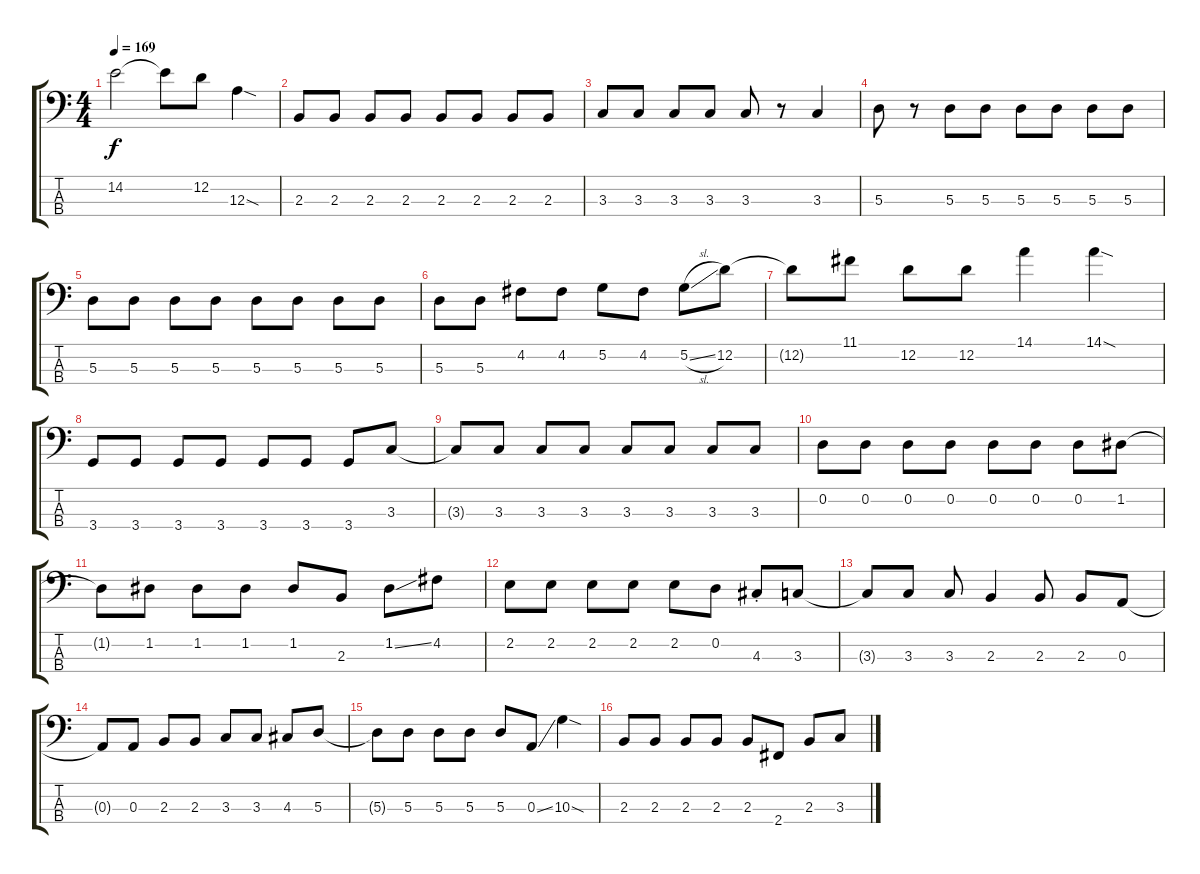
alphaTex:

\track "" {instrument electricbassfinger}
\staff {score tabs}
\tuning (G2 D2 A1 E1) {hide}
\ts (4 4)
\tempo 169
\clef f4
\ks c
14.2.2{dy f} 14.2{t}.8 12.2.8 12.3{sod}.4 |
2.3.8 2.3.8 2.3.8 2.3.8 2.3.8 2.3.8 2.3.8 2.3.8 |
3.3.8 3.3.8 3.3.8 3.3.8 3.3.8 r.8 3.3.4 |
5.3.8 r.8 5.3.8 5.3.8 5.3.8 5.3.8 5.3.8 5.3.8 |
5.3.8 5.3.8 5.3.8 5.3.8 5.3.8 5.3.8 5.3.8 5.3.8 |
5.3.8 5.3.8 4.2.8 4.2.8 5.2.8 4.2.8 5.2{sl}.8 12.2.8 |
12.2{t}.8 11.1.8 12.2.8 12.2.8 14.1.4 14.1{sod}.4 |
3.4.8 3.4.8 3.4.8 3.4.8 3.4.8 3.4.8 3.4.8 3.3.8 |
3.3{t}.8 3.3.8 3.3.8 3.3.8 3.3.8 3.3.8 3.3.8 3.3.8 |
0.2.8 0.2.8 0.2.8 0.2.8 0.2.8 0.2.8 0.2.8 1.2.8 |
1.2{t}.8 1.2.8 1.2.8 1.2.8 1.2.8 2.3.8 1.2{ss}.8 4.2.8 |
2.2.8 2.2.8 2.2.8 2.2.8 2.2.8 0.2.8 4.3{st}.8 3.3.8 |
3.3{t}.8 3.3.8 3.3.8 2.3.4 2.3.8 2.3.8 0.3.8 |
0.3{t}.8 0.3.8 2.3.8 2.3.8 3.3.8 3.3.8 4.3.8 5.3.8 |
5.3{t}.8 5.3.8 5.3.8 5.3.8 5.3.8 0.3{ss}.8 10.3{sod}.4 |
2.3.8 2.3.8 2.3.8 2.3.8 2.3.8 2.4.8 2.3.8 3.3.8
